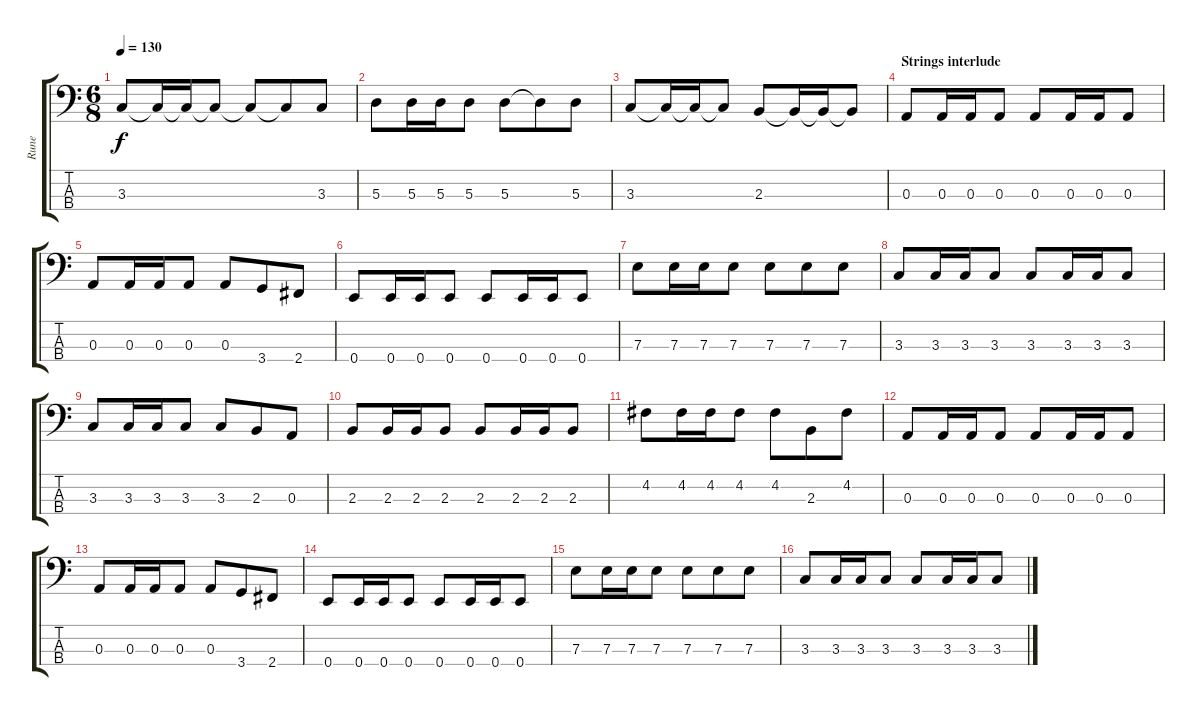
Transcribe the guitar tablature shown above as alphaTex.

\track ("Rune" "Rune") {instrument electricbassfinger}
\staff {score tabs}
\tuning (G2 D2 A1 E1) {hide}
\ts (6 8)
\tempo 130
\clef f4
\ks c
3.3.8{dy f} 3.3{t}.16 3.3{t}.16 3.3{t}.8 3.3{t}.8 3.3{t}.8 3.3.8 |
5.3.8 5.3.16 5.3.16 5.3.8 5.3.8 5.3{t}.8 5.3.8 |
3.3.8 3.3{t}.16 3.3{t}.16 3.3{t}.8 2.3.8 2.3{t}.16 2.3{t}.16 2.3{t}.8 |
\section ("" "Strings interlude")
0.3.8 0.3.16 0.3.16 0.3.8 0.3.8 0.3.16 0.3.16 0.3.8 |
0.3.8 0.3.16 0.3.16 0.3.8 0.3.8 3.4.8 2.4.8 |
0.4.8 0.4.16 0.4.16 0.4.8 0.4.8 0.4.16 0.4.16 0.4.8 |
7.3.8 7.3.16 7.3.16 7.3.8 7.3.8 7.3.8 7.3.8 |
3.3.8 3.3.16 3.3.16 3.3.8 3.3.8 3.3.16 3.3.16 3.3.8 |
3.3.8 3.3.16 3.3.16 3.3.8 3.3.8 2.3.8 0.3.8 |
2.3.8 2.3.16 2.3.16 2.3.8 2.3.8 2.3.16 2.3.16 2.3.8 |
4.2.8 4.2.16 4.2.16 4.2.8 4.2.8 2.3.8 4.2.8 |
0.3.8 0.3.16 0.3.16 0.3.8 0.3.8 0.3.16 0.3.16 0.3.8 |
0.3.8 0.3.16 0.3.16 0.3.8 0.3.8 3.4.8 2.4.8 |
0.4.8 0.4.16 0.4.16 0.4.8 0.4.8 0.4.16 0.4.16 0.4.8 |
7.3.8 7.3.16 7.3.16 7.3.8 7.3.8 7.3.8 7.3.8 |
3.3.8 3.3.16 3.3.16 3.3.8 3.3.8 3.3.16 3.3.16 3.3.8
